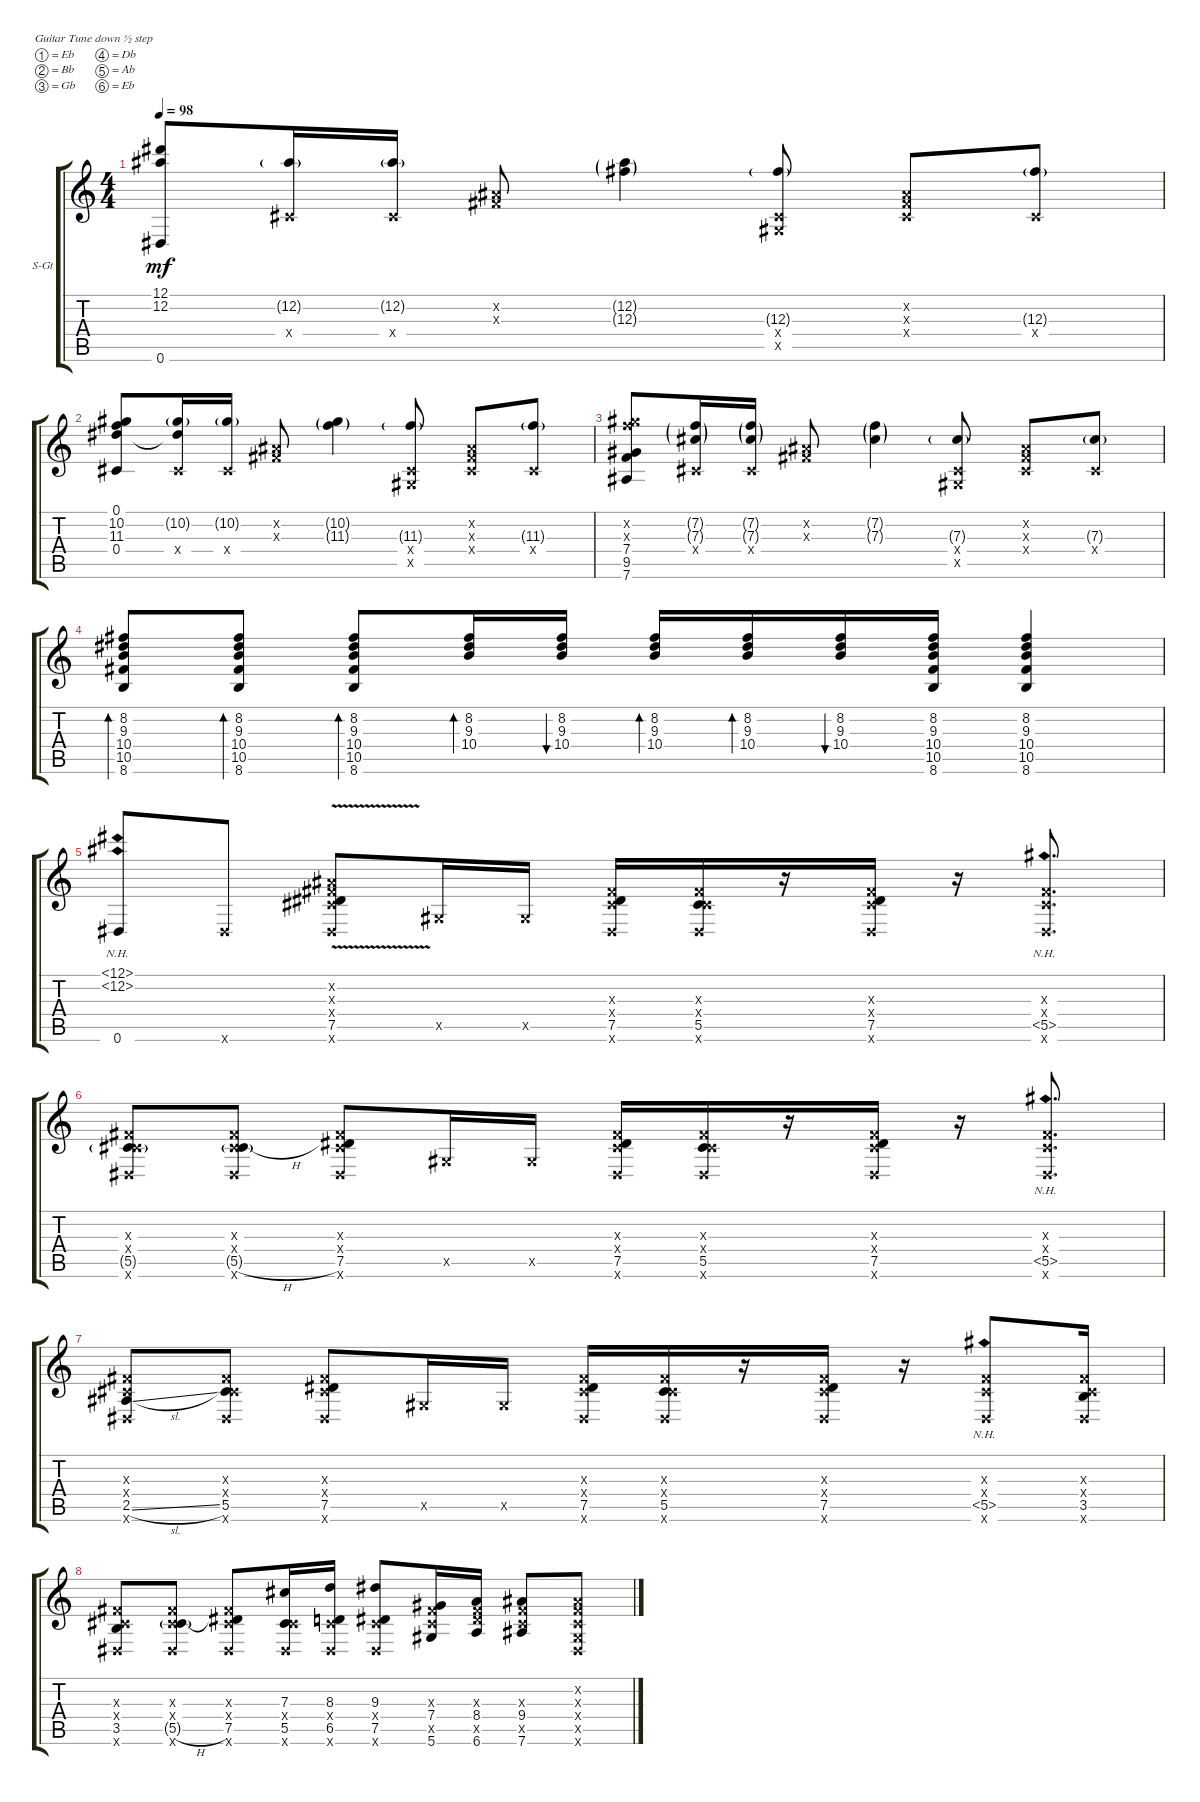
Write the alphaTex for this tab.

\defaultSystemsLayout 4
\bracketExtendMode groupsimilarinstruments
\firstSystemTrackNameOrientation horizontal
\otherSystemsTrackNameOrientation horizontal
\track ("Steel Guitar" "S-Gt") {instrument acousticguitarsteel}
\staff {score tabs}
\tuning (Eb4 Bb3 Gb3 Db3 Ab2 Eb2)
\ts (4 4)
\tempo 98
\clef g2
\ks c
(0.6 12.1 12.2).8{dy mf} (0.4{x} 12.2{g}).16 (0.4{x} 12.2{g}).16 (0.2{x} 0.3{x}).8 (12.2{g} 12.3{g}).4 (0.4{x} 12.3{g} 0.5{x}).8 (0.3{x} 0.2{x} 0.4{x}).8 (12.3{g} 0.4{x}).8 |
(10.2 11.3 0.4 0.1).8 (0.4{x} 10.2{g} 0.1{t}).16 (0.4{x} 10.2{g}).16 (0.2{x} 0.3{x}).8 (10.2{g} 11.3{g}).4 (0.4{x} 11.3{g} 0.5{x}).8 (0.3{x} 0.2{x} 0.4{x}).8 (11.3{g} 0.4{x}).8 |
(10.2{x} 11.3{x} 7.4 7.6 9.5).8 (0.4{x} 7.2{g} 7.3{g}).16 (0.4{x} 7.2{g} 7.3{g}).16 (0.2{x} 0.3{x}).8 (7.2{g} 7.3{g}).4 (0.4{x} 7.3{g} 0.5{x}).8 (0.3{x} 0.2{x} 0.4{x}).8 (7.3{g} 0.4{x}).8 |
(8.2 9.3 10.4 8.6 10.5).8{bd 30} (8.2 9.3 10.4 8.6 10.5).8{bd 30} (8.2 9.3 10.4 8.6 10.5).8{bd 30} (8.2 9.3 10.4).16{bd 30} (8.2 9.3 10.4).16{bu 30} (8.2 9.3 10.4).16{bd 30} (8.2 9.3 10.4).16{bd 30} (8.2 9.3 10.4).16{bu 30} (8.2 9.3 10.4 8.6 10.5).16 (8.2 9.3 10.4 8.6 10.5).4 |
(12.1{nh} 12.2{nh} 0.6).8 0.6{x}.8 (0.6{x} 7.5{v} 0.4{x} 0.3{x} 0.2{x}).8 0.5{x}.16 0.5{x}.16 (7.5 0.4{x} 0.6{x} 0.3{x}).16 (5.5 0.6{x} 0.4{x} 0.3{x}).16 r.16 (7.5 0.6{x} 0.4{x} 0.3{x}).16 r.16 (5.5{nh} 0.4{x} 0.6{x} 0.3{x}).8{d} |
(0.6{x} 5.5{g} 0.4{x} 0.3{x}).8 (0.4{x} 5.5{h g} 0.6{x} 0.3{x}).8 (7.5 0.6{x} 0.4{x} 0.3{x}).8 0.5{x}.16 0.5{x}.16 (7.5 0.4{x} 0.6{x} 0.3{x}).16 (5.5 0.6{x} 0.4{x} 0.3{x}).16 r.16 (7.5 0.6{x} 0.4{x} 0.3{x}).16 r.16 (5.5{nh} 0.4{x} 0.6{x} 0.3{x}).8{d} |
(2.5{sl} 0.6{x} 0.4{x} 0.3{x}).8 (5.5 0.6{x} 0.4{x} 0.3{x}).8 (7.5 0.6{x} 0.3{x} 0.4{x}).8 0.5{x}.16 0.5{x}.16 (7.5 0.4{x} 0.6{x} 0.3{x}).16 (5.5 0.6{x} 0.4{x} 0.3{x}).16 r.16 (7.5 0.6{x} 0.4{x} 0.3{x}).16 r.16 (5.5{nh} 0.4{x} 0.6{x} 0.3{x}).8 (3.5 0.6{x} 0.4{x} 0.3{x}).16 |
(3.5 0.4{x} 0.3{x} 0.6{x}).8 (0.4{x} 5.5{h g} 0.6{x} 0.3{x}).8 (7.5 0.6{x} 0.4{x} 0.3{x}).8 (5.5 0.4{x} 7.3 0.6{x}).16 (6.5 0.4{x} 8.3 0.6{x}).16 (7.5 0.4{x} 9.3 0.6{x}).8 (5.5{x} 5.6 7.4 0.3{x}).16 (7.5{x} 6.6 8.4 0.3{x}).16 (5.5{x} 9.4 7.6 0.3{x}).8 (0.6{x} 0.5{x} 0.4{x} 0.3{x} 0.2{x}).8
